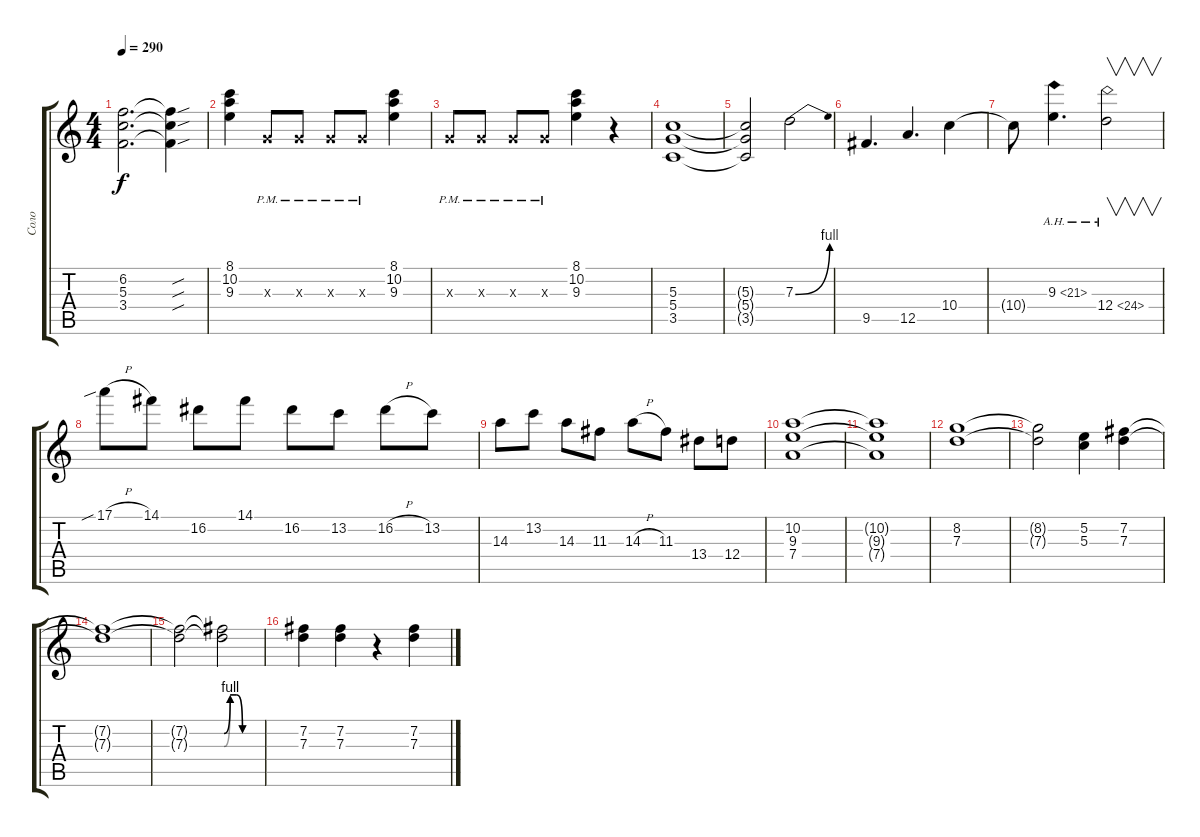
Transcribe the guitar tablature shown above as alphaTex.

\track ("Соло" "Соло") {instrument distortionguitar}
\staff {score tabs}
\tuning (E4 B3 G3 D3 A2 E2) {hide}
\ts (4 4)
\tempo 290
\clef g2
\ks c
(6.2{t} 5.3{t} 3.4{t}).2{d dy f} (6.2{sou t} 5.3{sou t} 3.4{sou t}).4 |
(8.1 10.2 9.3).4 0.3{pm x}.8 0.3{pm x}.8 0.3{pm x}.8 0.3{pm x}.8 (8.1 10.2 9.3).4 |
0.3{pm x}.8 0.3{pm x}.8 0.3{pm x}.8 0.3{pm x}.8 (8.1 10.2 9.3).4 r.4 |
(5.3 5.4 3.5).1 |
(5.3{t} 5.4{t} 3.5{t}).2 7.3{be (bend 0 0 60 4)}.2 |
9.5.4{d} 12.5.4{d} 10.4.4 |
10.4{t}.8 9.3{ah 12}.4{d} 12.4{ah 12}.2{v} |
17.1{sib h}.8 14.1.8 16.2.8 14.1.8 16.2.8 13.2.8 16.2{h}.8 13.2.8 |
14.3.8 13.2.8 14.3.8 11.3.8 14.3{h}.8 11.3.8 13.4.8 12.4.8 |
(10.2 9.3 7.4).1 |
(10.2{t} 9.3{t} 7.4{t}).1 |
(8.2 7.3).1 |
(8.2{t} 7.3{t}).2 (5.2 5.3).4 (7.2 7.3).4 |
(7.2{t} 7.3{t}).1 |
(7.2{t} 7.3{t}).2 (7.2{be (custom 0 0 10 4 20 4 30 0 60 0) t} 7.3{be (custom 0 0 10 4 20 4 30 0 60 0) t}).2 |
(7.2 7.3).4 (7.2 7.3).4 r.4 (7.2 7.3).4
